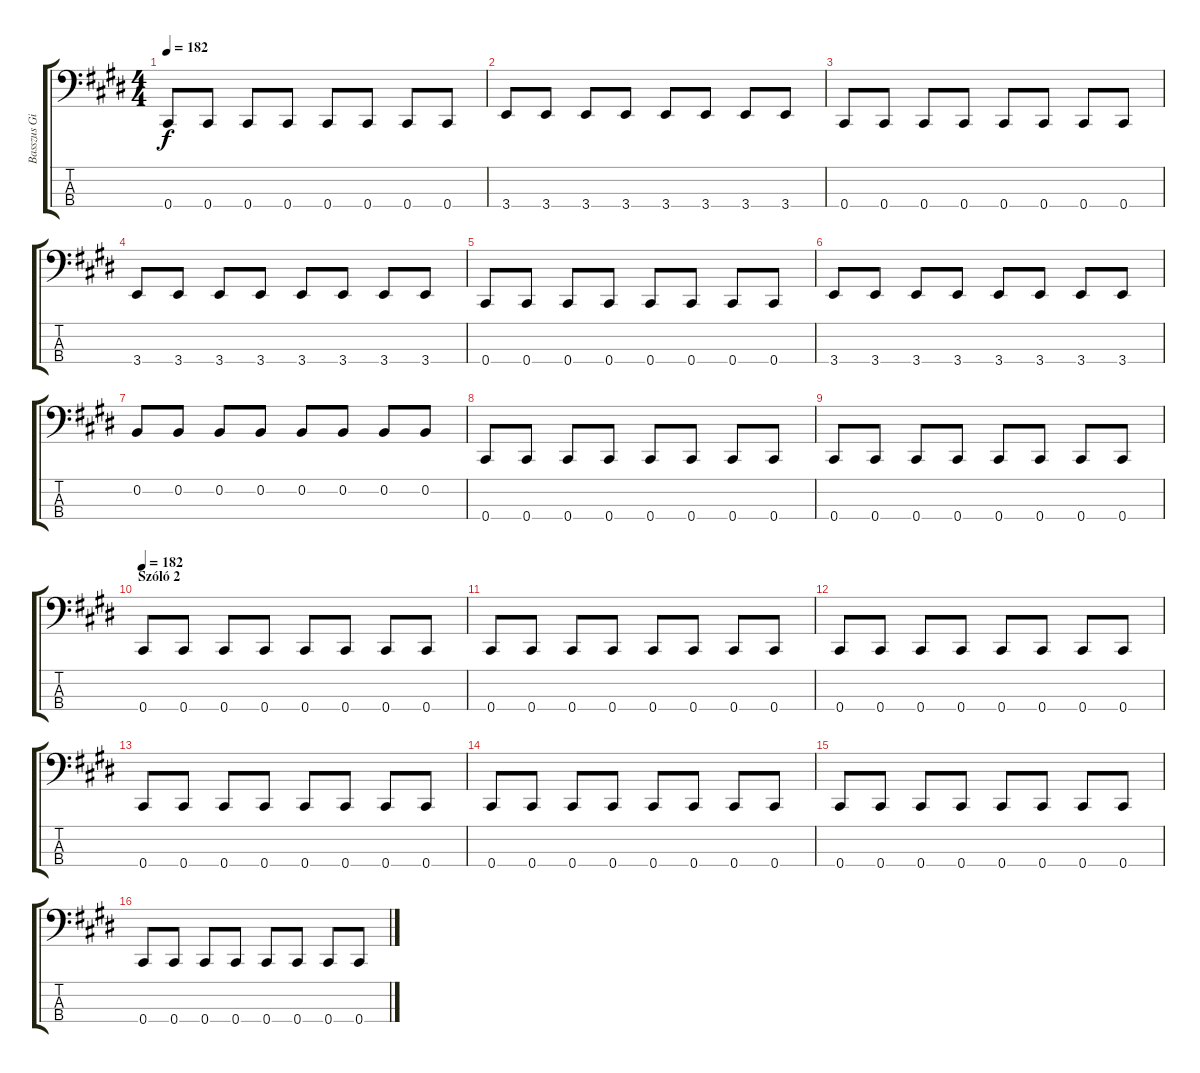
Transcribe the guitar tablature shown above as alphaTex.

\track ("Basszus Gitár" "Basszus Gi") {instrument electricbassfinger}
\staff {score tabs}
\tuning (E2 B1 Gb1 Db1) {hide}
\ts (4 4)
\tempo 182
\clef f4
\ks c#minor
0.4.8{dy f} 0.4.8 0.4.8 0.4.8 0.4.8 0.4.8 0.4.8 0.4.8 |
3.4.8 3.4.8 3.4.8 3.4.8 3.4.8 3.4.8 3.4.8 3.4.8 |
0.4.8 0.4.8 0.4.8 0.4.8 0.4.8 0.4.8 0.4.8 0.4.8 |
3.4.8 3.4.8 3.4.8 3.4.8 3.4.8 3.4.8 3.4.8 3.4.8 |
0.4.8 0.4.8 0.4.8 0.4.8 0.4.8 0.4.8 0.4.8 0.4.8 |
3.4.8 3.4.8 3.4.8 3.4.8 3.4.8 3.4.8 3.4.8 3.4.8 |
0.2.8 0.2.8 0.2.8 0.2.8 0.2.8 0.2.8 0.2.8 0.2.8 |
0.4.8 0.4.8 0.4.8 0.4.8 0.4.8 0.4.8 0.4.8 0.4.8 |
0.4.8 0.4.8 0.4.8 0.4.8 0.4.8 0.4.8 0.4.8 0.4.8 |
\section ("" "Szóló 2")
\tempo 182
0.4.8 0.4.8 0.4.8 0.4.8 0.4.8 0.4.8 0.4.8 0.4.8 |
0.4.8 0.4.8 0.4.8 0.4.8 0.4.8 0.4.8 0.4.8 0.4.8 |
0.4.8 0.4.8 0.4.8 0.4.8 0.4.8 0.4.8 0.4.8 0.4.8 |
0.4.8 0.4.8 0.4.8 0.4.8 0.4.8 0.4.8 0.4.8 0.4.8 |
0.4.8 0.4.8 0.4.8 0.4.8 0.4.8 0.4.8 0.4.8 0.4.8 |
0.4.8 0.4.8 0.4.8 0.4.8 0.4.8 0.4.8 0.4.8 0.4.8 |
0.4.8 0.4.8 0.4.8 0.4.8 0.4.8 0.4.8 0.4.8 0.4.8
